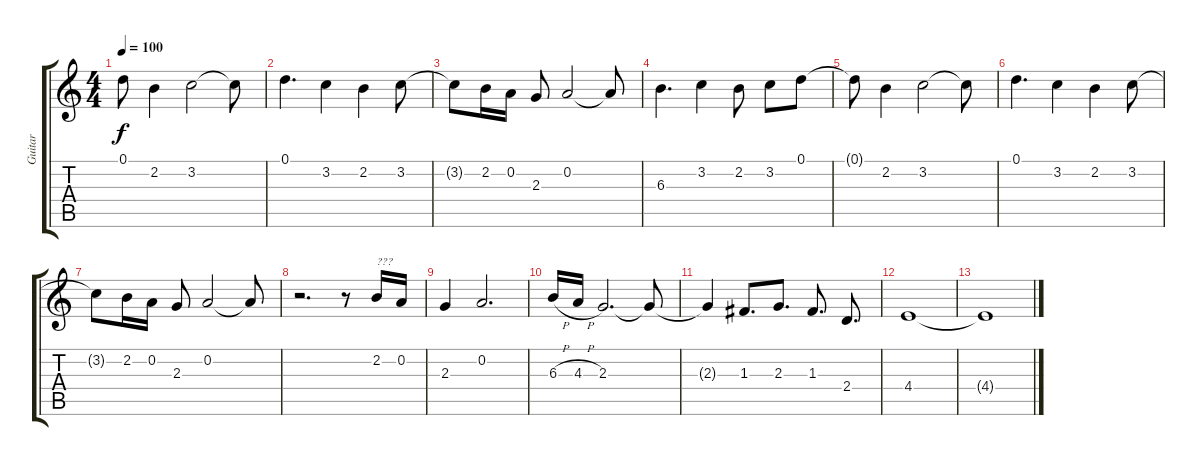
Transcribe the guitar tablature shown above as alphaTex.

\track ("Guitar" "Guitar") {instrument distortionguitar}
\staff {score tabs}
\tuning (D4 A3 F3 C3 G2 C2) {hide}
\ts (4 4)
\tempo 100
\clef g2
\ks c
0.1{t}.8{dy f} 2.2.4 3.2.2 3.2{t}.8 |
0.1.4{d} 3.2.4 2.2.4 3.2.8 |
3.2{t}.8 2.2.16 0.2.16 2.3.8 0.2.2 0.2{t}.8 |
6.3.4{d} 3.2.4 2.2.8 3.2.8 0.1.8 |
0.1{t}.8 2.2.4 3.2.2 3.2{t}.8 |
0.1.4{d} 3.2.4 2.2.4 3.2.8 |
3.2{t}.8 2.2.16 0.2.16 2.3.8 0.2.2 0.2{t}.8 |
r.2{d} r.8 2.2.16{txt "???"} 0.2.16 |
2.3.4 0.2.2{d} |
6.3{h}.16 4.3{h}.16 2.3.2{d} 2.3{t}.8 |
2.3{t}.4 1.3.8{d volume 10} 2.3.8{d} 1.3.8{d} 2.4.8{d} |
4.4.1{volume 0} |
4.4{t}.1
